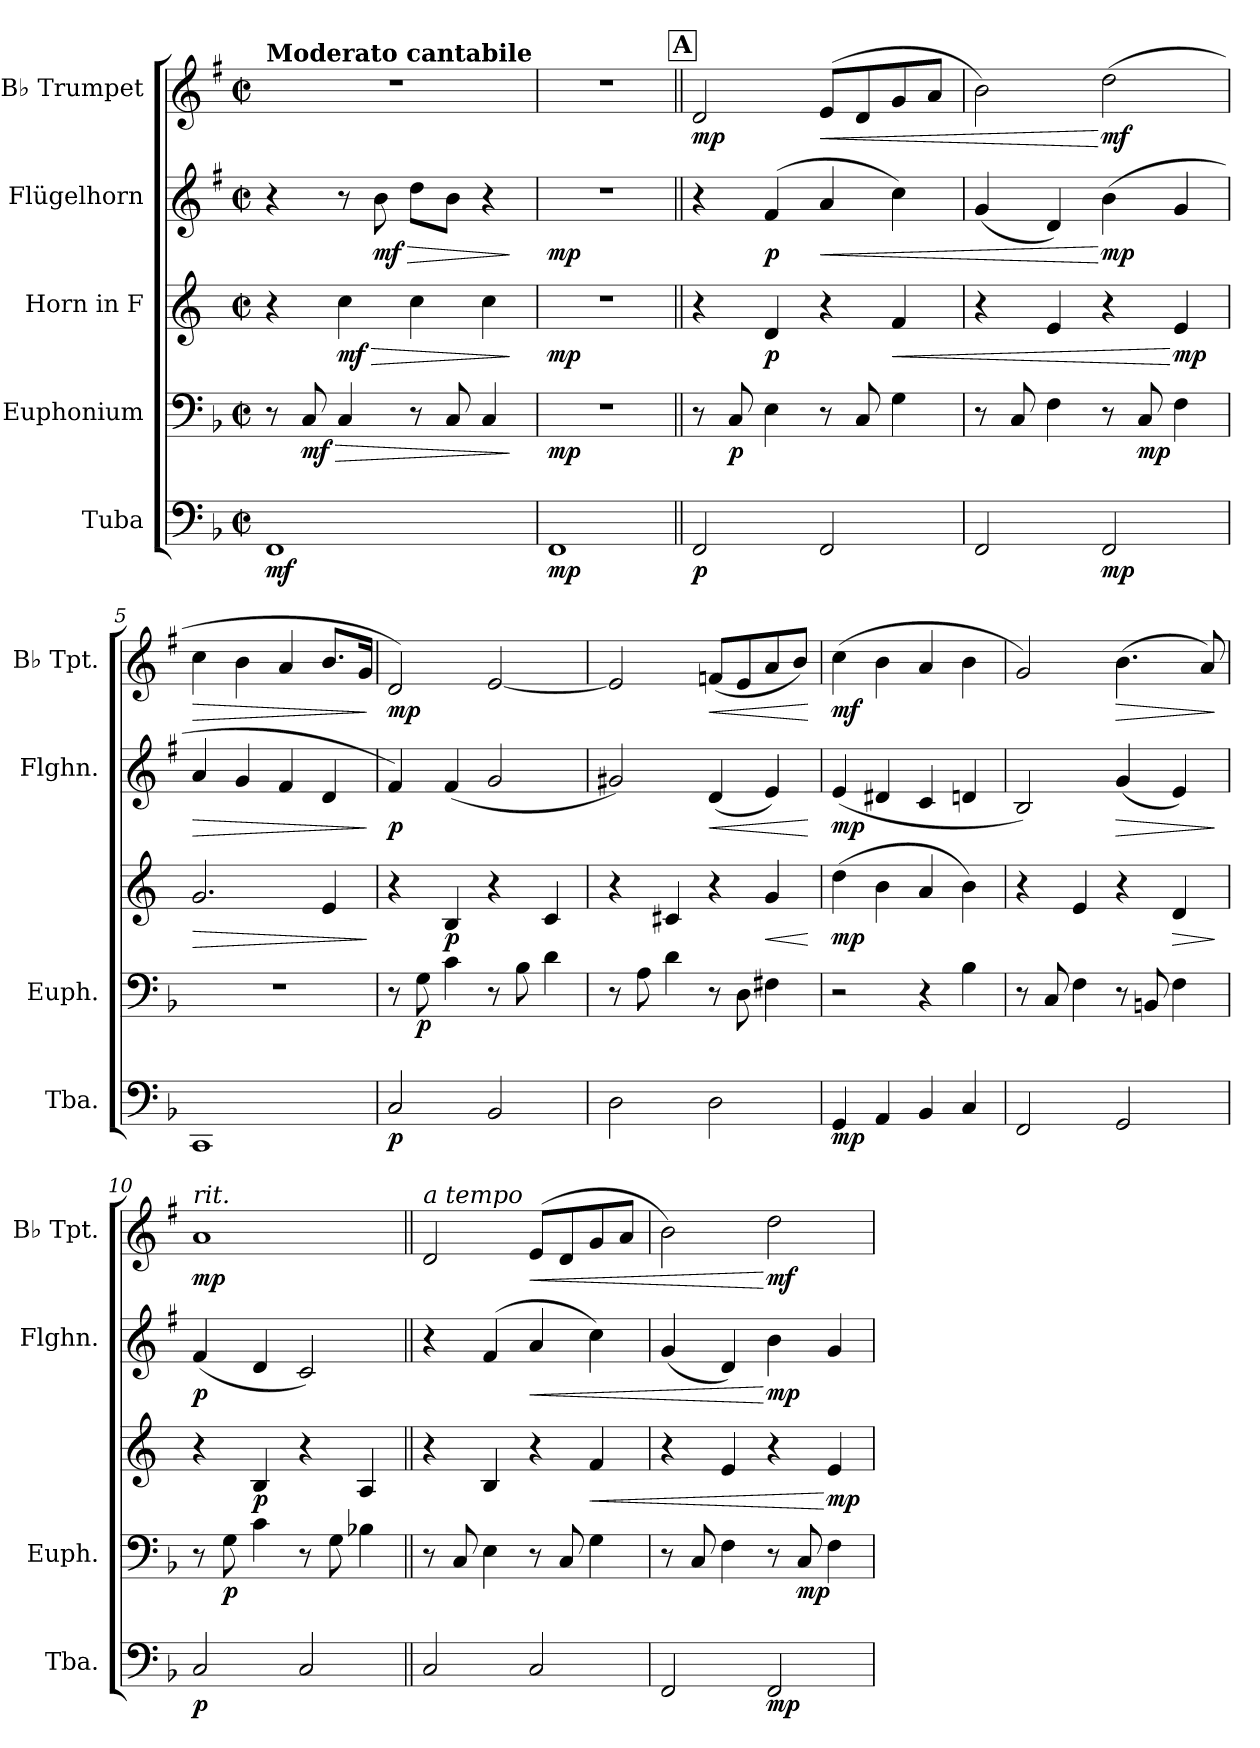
**kern	**dynam	**kern	**dynam	**kern	**dynam	**kern	**dynam	**kern	**dynam
*part5	*part5	*part4	*part4	*part3	*part3	*part2	*part2	*part1	*part1
*staff5	*staff5	*staff4	*staff4	*staff3	*staff3	*staff2	*staff2	*staff1	*staff1
*I"Tuba	*	*I"Euphonium	*	*I"Horn in F	*	*I"Flügelhorn	*	*I"B♭ Trumpet	*
*I'Tba.	*	*I'Euph.	*	*	*	*I'Flghn.	*	*I'B♭ Tpt.	*
*clefF4	*	*clefF4	*	*clefG2	*	*clefG2	*	*clefG2	*
*	*	*	*	*ITrd4c7	*	*ITrd1c2	*	*ITrd1c2	*
*k[b-]	*	*k[b-]	*	*k[b-]	*	*k[b-]	*	*k[b-]	*
*M2/2	*	*M2/2	*	*M2/2	*	*M2/2	*	*M2/2	*
*met(c|)	*	*met(c|)	*	*met(c|)	*	*met(c|)	*	*met(c|)	*
*MM80	*	*MM80	*	*MM80	*	*MM80	*	*MM80	*
=1	=1	=1	=1	=1	=1	=1	=1	=1	=1
!	!	!	!	!	!	!	!	!LO:TX:a:B:t=Moderato cantabile	!
!	!LO:DY:b	!	!	!	!	!	!	!	!
1FF	mf	8r	.	4r	.	4r	.	1r	.
!	!	!	!LO:HP:b	!	!	!	!	!	!
!	!	!	!LO:DY:n=1:b	!	!	!	!	!	!
.	.	8C/	> mf	.	.	.	.	.	.
!	!	!	!	!	!LO:HP:b	!	!	!	!
!	!	!	!	!	!LO:DY:n=1:b	!	!	!	!
.	.	4C/	.	4f\	> mf	8r	.	.	.
!	!	!	!	!	!	!	!LO:HP:b	!	!
!	!	!	!	!	!	!	!LO:DY:n=1:b	!	!
.	.	.	.	.	.	8a\	> mf	.	.
.	.	8r	.	4f\	.	8cc\L	.	.	.
.	.	8C/	.	.	.	8a\J	.	.	.
.	.	4C/	.	4f\	.	4r	.	.	.
.	.	.	]	.	]	.	]	.	.
=2	=2	=2	=2	=2	=2	=2	=2	=2	=2
!	!LO:DY:b	!	!LO:DY:b	!	!LO:DY:b	!	!LO:DY:b	!	!
1FF	mp	1r	mp	1r	mp	1r	mp	1r	.
!!LO:REH:place=s1:a:B:fs=14:t=A
=3||	=3||	=3||	=3||	=3||	=3||	=3||	=3||	=3||	=3||
!	!LO:DY:b	!	!	!	!	!	!	!	!LO:DY:b
2FF/	p	8r	.	4r	.	4r	.	2c/	mp
!	!	!	!LO:DY:b	!	!	!	!	!	!
.	.	8C/	p	.	.	.	.	.	.
!	!	!	!	!	!LO:DY:b	!	!LO:DY:b	!	!
.	.	4E\	.	4G/	p	(>4e/	p	.	.
!	!	!	!	!	!	!	!LO:HP:b	!	!LO:HP:b
2FF/	.	8r	.	4r	.	4g/	<	(<8d/L	<
.	.	8C/	.	.	.	.	.	8c/	.
!	!	!	!	!	!LO:HP:b	!	!	!	!
.	.	4G\	.	4B-/	<	4b-\)	.	8f/	.
.	.	.	.	.	.	.	.	8g/J	.
=4	=4	=4	=4	=4	=4	=4	=4	=4	=4
2FF/	.	8r	.	4r	.	(<4f/	.	2a\)	.
.	.	8C/	.	.	.	.	.	.	.
.	.	4F\	.	4A/	.	4c/)	.	.	.
!	!LO:DY:b	!	!	!	!	!	!LO:DY:n=1:b	!	!LO:DY:n=1:b
2FF/	mp	8r	.	4r	.	(>4a\	[ mp	(>2cc\	[ mf
!	!	!	!LO:DY:b	!	!	!	!	!	!
.	.	8C/	mp	.	.	.	.	.	.
!	!	!	!	!	!LO:DY:n=1:b	!	!	!	!
.	.	4F\	.	4A/	[ mp	4f/	.	.	.
=5	=5	=5	=5	=5	=5	=5	=5	=5	=5
!	!	!	!	!	!LO:HP:b	!	!LO:HP:b	!	!LO:HP:b
1CC	.	1r	.	2.c/	>	4g/	>	4b-\	>
.	.	.	.	.	.	4f/	.	4a\	.
.	.	.	.	.	.	4e/	.	4g/	.
.	.	.	.	4A/	.	4c/	.	8.a/L	.
.	.	.	.	.	.	.	.	16f/Jk	.
.	.	.	.	.	]	.	]	.	]
=6	=6	=6	=6	=6	=6	=6	=6	=6	=6
!	!LO:DY:b	!	!	!	!	!	!LO:DY:b	!	!LO:DY:b
2C/	p	8r	.	4r	.	4e/)	p	2c/)	mp
!	!	!	!LO:DY:b	!	!	!	!	!	!
.	.	8G\	p	.	.	.	.	.	.
!	!	!	!	!	!LO:DY:b	!	!	!	!
.	.	4c\	.	4E/	p	(<4e/	.	.	.
2BB-/	.	8r	.	4r	.	2f/	.	[2d/	.
.	.	8B-\	.	.	.	.	.	.	.
.	.	4d\	.	4F/	.	.	.	.	.
!!LO:LB:g=z
=7	=7	=7	=7	=7	=7	=7	=7	=7	=7
2D\	.	8r	.	4r	.	2f#X/)	.	2d/]	.
.	.	8A\	.	.	.	.	.	.	.
.	.	4d\	.	4F#X/	.	.	.	.	.
!	!	!	!	!	!	!	!LO:HP:b	!	!LO:HP:b
2D\	.	8r	.	4r	.	(<4c/	<	(<8e-X/L	<
.	.	8D\	.	.	.	.	.	8d/	.
!	!	!	!	!	!LO:HP:b	!	!	!	!
.	.	4F#X\	.	4c/	<	4d/)	.	8g/	.
.	.	.	.	.	.	.	.	8a/J)	.
.	.	.	.	.	[	.	[	.	[
=8	=8	=8	=8	=8	=8	=8	=8	=8	=8
!	!LO:DY:b	!	!	!	!LO:DY:b	!	!LO:DY:b	!	!LO:DY:b
4GG/	mp	2r	.	(>4g\	mp	(<4d/	mp	(>4b-\	mf
4AA/	.	.	.	4e\	.	4c#X/	.	4a\	.
4BB-/	.	4r	.	4d/	.	4B-/	.	4g/	.
4C/	.	4B-\	.	4e\)	.	4cn/	.	4a\	.
=9	=9	=9	=9	=9	=9	=9	=9	=9	=9
2FF/	.	8r	.	4r	.	2A/)	.	2f/)	.
.	.	8C/	.	.	.	.	.	.	.
.	.	4F\	.	4A/	.	.	.	.	.
!	!	!	!	!	!	!	!LO:HP:b	!	!LO:HP:b
2GG/	.	8r	.	4r	.	(<4f/	>	(>4.a\	>
.	.	8BBn/	.	.	.	.	.	.	.
!	!	!	!	!	!LO:HP:b	!	!	!	!
.	.	4F\	.	4G/	>	4d/)	.	.	.
.	.	.	.	.	.	.	.	8g/)	.
.	.	.	.	.	]	.	]	.	]
=10	=10	=10	=10	=10	=10	=10	=10	=10	=10
*	*	*	*	*	*	*	*	*MM64	*
!	!	!	!	!	!	!	!	!LO:TX:i:t=rit.	!
!	!LO:DY:b	!	!	!	!	!	!LO:DY:b	!	!LO:DY:b
2C/	p	8r	.	4r	.	(<4e/	p	1g	mp
!	!	!	!LO:DY:b	!	!	!	!	!	!
.	.	8G\	p	.	.	.	.	.	.
!	!	!	!	!	!LO:DY:b	!	!	!	!
.	.	4c\	.	4E/	p	4c/	.	.	.
2C/	.	8r	.	4r	.	2B-/)	.	.	.
.	.	8G\	.	.	.	.	.	.	.
.	.	4B-X\	.	4D/	.	.	.	.	.
=11||	=11||	=11||	=11||	=11||	=11||	=11||	=11||	=11||	=11||
*	*	*	*	*	*	*	*	*MM80	*
!	!	!	!	!	!	!	!	!LO:TX:a:i:t=a tempo	!
2C/	.	8r	.	4r	.	4r	.	2c/	.
.	.	8C/	.	.	.	.	.	.	.
.	.	4E\	.	4E/	.	(>4e/	.	.	.
!	!	!	!	!	!	!	!LO:HP:b	!	!LO:HP:b
2C/	.	8r	.	4r	.	4g/	<	(<8d/L	<
.	.	8C/	.	.	.	.	.	8c/	.
!	!	!	!	!	!LO:HP:b	!	!	!	!
.	.	4G\	.	4B-/	<	4b-\)	.	8f/	.
.	.	.	.	.	.	.	.	8g/J	.
!!LO:PB:g=z
=12	=12	=12	=12	=12	=12	=12	=12	=12	=12
2FF/	.	8r	.	4r	.	(<4f/	.	2a\)	.
.	.	8C/	.	.	.	.	.	.	.
.	.	4F\	.	4A/	.	4c/)	.	.	.
!	!LO:DY:b	!	!	!	!	!	!LO:DY:n=1:b	!	!LO:DY:n=1:b
2FF/	mp	8r	.	4r	.	4a\	[ mp	2cc\	[ mf
!	!	!	!LO:DY:b	!	!	!	!	!	!
.	.	8C/	mp	.	.	.	.	.	.
!	!	!	!	!	!LO:DY:n=1:b	!	!	!	!
.	.	4F\	.	4A/	[ mp	4f/	.	.	.
=	=	=	=	=	=	=	=	=	=
*-	*-	*-	*-	*-	*-	*-	*-	*-	*-
